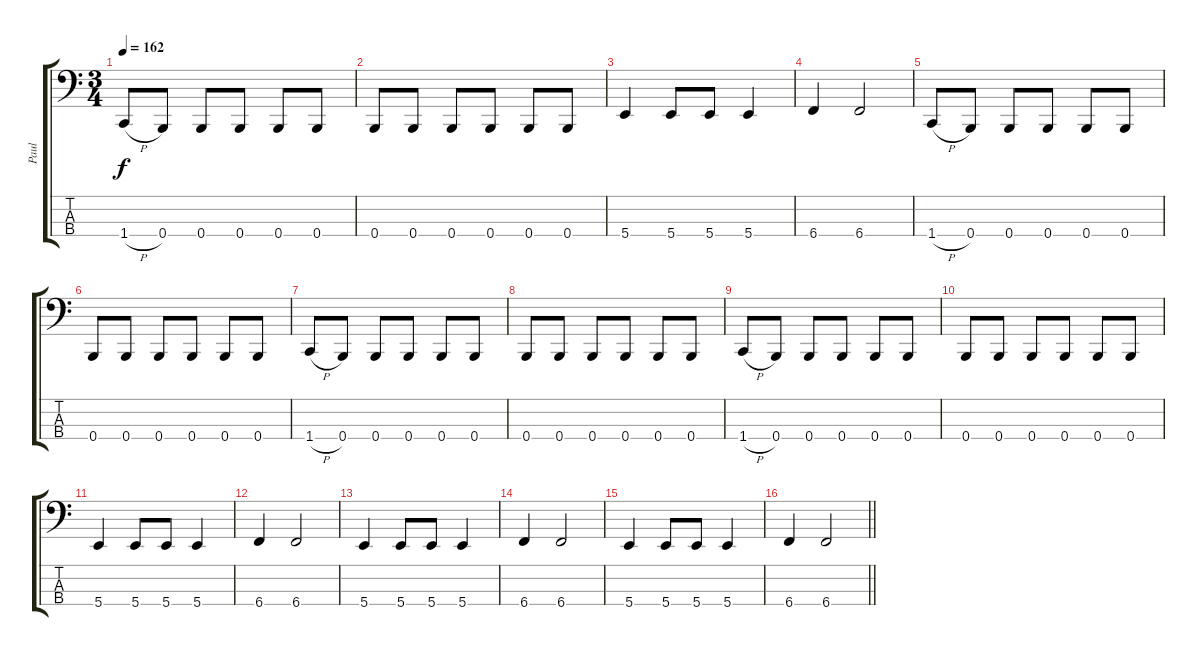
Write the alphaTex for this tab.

\track ("Paul" "Paul") {instrument electricbasspick}
\staff {score tabs}
\tuning (E2 B1 Gb1 B0) {hide}
\ts (3 4)
\tempo 162
\clef f4
\ks c
1.4{h}.8{dy f} 0.4.8 0.4.8 0.4.8 0.4.8 0.4.8 |
0.4.8 0.4.8 0.4.8 0.4.8 0.4.8 0.4.8 |
5.4.4 5.4.8 5.4.8 5.4.4 |
6.4.4 6.4.2 |
1.4{h}.8 0.4.8 0.4.8 0.4.8 0.4.8 0.4.8 |
0.4.8 0.4.8 0.4.8 0.4.8 0.4.8 0.4.8 |
1.4{h}.8 0.4.8 0.4.8 0.4.8 0.4.8 0.4.8 |
0.4.8 0.4.8 0.4.8 0.4.8 0.4.8 0.4.8 |
1.4{h}.8 0.4.8 0.4.8 0.4.8 0.4.8 0.4.8 |
0.4.8 0.4.8 0.4.8 0.4.8 0.4.8 0.4.8 |
5.4.4 5.4.8 5.4.8 5.4.4 |
6.4.4 6.4.2 |
5.4.4 5.4.8 5.4.8 5.4.4 |
6.4.4 6.4.2 |
5.4.4 5.4.8 5.4.8 5.4.4 |
\barLineRight lightlight
6.4.4 6.4.2
